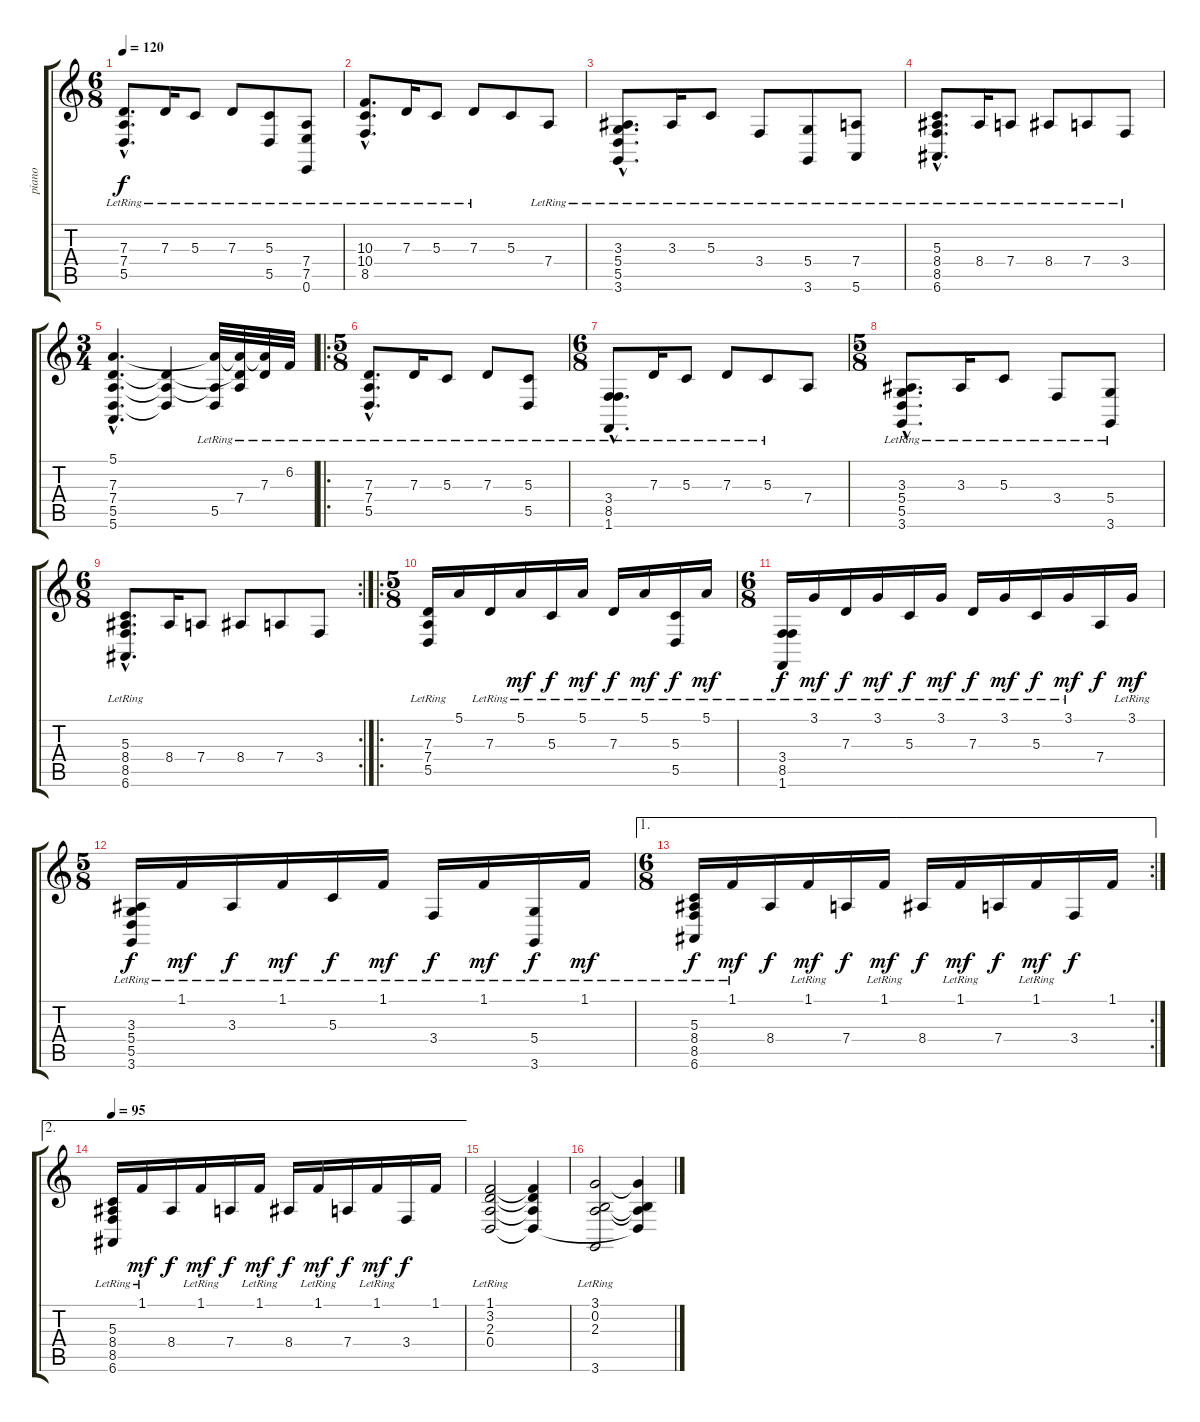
\track ("piano" "piano") {instrument acousticgrandpiano}
\staff {score tabs}
\tuning (E4 B3 G3 D3 A2 E2) {hide}
\ts (6 8)
\tempo 120
\clef g2
\ks c
(7.3{hac lr} 7.4{hac lr} 5.5{hac lr}).8{d dy f instrument acousticgrandpiano} 7.3{lr}.16 5.3{lr}.8 7.3{lr}.8 (5.3 5.5{lr}).8 (7.4{lr} 7.5 0.6).8 |
(10.3{hac lr} 10.4{hac lr} 8.5{hac lr}).8{d} 7.3{lr}.16 5.3{lr}.8 7.3{lr}.8 5.3.8 7.4{lr}.8 |
(3.3{hac lr} 5.4{hac lr} 5.5{hac lr} 3.6{hac lr}).8{d} 3.3{lr}.16 5.3{lr}.8 3.4{lr}.8 (5.4{lr} 3.6{lr}).8 (7.4{lr} 5.6{lr}).8 |
(5.3{hac lr} 8.4{hac lr} 8.5{hac lr} 6.6{hac lr}).8{d} 8.4{lr}.16 7.4{lr}.8 8.4{lr}.8 7.4{lr}.8 3.4{lr}.8 |
\ts (3 4)
(5.1{hac} 7.3{hac} 7.4{hac} 5.5{hac} 5.6{hac}).4{d} (7.3{t} 7.4{t} 5.5{t}).4 (5.1{t} 7.4{t} 5.5{lr}).32 (5.1{t} 7.3{t} 7.4{lr}).32 (5.1{t} 7.3{lr}).32 6.2{lr}.32 |
\ro
\ts (5 8)
(7.3{hac lr} 7.4{hac lr} 5.5{hac lr}).8{d} 7.3{lr}.16 5.3{lr}.8 7.3{lr}.8 (5.3{lr} 5.5).8 |
\ts (6 8)
(3.4{hac lr} 8.5{hac} 1.6{hac lr}).8{d} 7.3{lr}.16 5.3{lr}.8 7.3{lr}.8 5.3{lr}.8 7.4.8 |
\ts (5 8)
(3.3{hac lr} 5.4{hac lr} 5.5{hac lr} 3.6{hac lr}).8{d} 3.3{lr}.16 5.3{lr}.8 3.4{lr}.8 (5.4{lr} 3.6{lr}).8 |
\rc 2
\ts (6 8)
(5.3{hac lr} 8.4{hac lr} 8.5{hac lr} 6.6{hac lr}).8{d} 8.4.16 7.4.8 8.4.8 7.4.8 3.4.8 |
\ro
\ts (5 8)
(7.3{lr} 7.4{lr} 5.5{lr}).16 5.1.16 7.3{lr}.16 5.1{lr}.16{dy mf} 5.3{lr}.16{dy f} 5.1{lr}.16{dy mf} 7.3{lr}.16{dy f} 5.1{lr}.16{dy mf} (5.3{lr} 5.5).16{dy f} 5.1{lr}.16{dy mf} |
\ts (6 8)
(3.4{lr} 8.5 1.6{lr}).16{dy f} 3.1{lr}.16{dy mf} 7.3{lr}.16{dy f} 3.1{lr}.16{dy mf} 5.3{lr}.16{dy f} 3.1{lr}.16{dy mf} 7.3{lr}.16{dy f} 3.1{lr}.16{dy mf} 5.3{lr}.16{dy f} 3.1{lr}.16{dy mf} 7.4.16{dy f} 3.1{lr}.16{dy mf} |
\ts (5 8)
(3.3{lr} 5.4{lr} 5.5{lr} 3.6{lr}).16{dy f} 1.1{lr}.16{dy mf} 3.3{lr}.16{dy f} 1.1{lr}.16{dy mf} 5.3{lr}.16{dy f} 1.1{lr}.16{dy mf} 3.4{lr}.16{dy f} 1.1{lr}.16{dy mf} (5.4{lr} 3.6{lr}).16{dy f} 1.1{lr}.16{dy mf} |
\ae 1
\rc 2
\ts (6 8)
(5.3{lr} 8.4{lr} 8.5{lr} 6.6{lr}).16{dy f} 1.1{lr}.16{dy mf} 8.4.16{dy f} 1.1{lr}.16{dy mf} 7.4.16{dy f} 1.1{lr}.16{dy mf} 8.4.16{dy f} 1.1{lr}.16{dy mf} 7.4.16{dy f} 1.1{lr}.16{dy mf} 3.4.16{dy f} 1.1.16 |
\ae 2
\tempo 95
(5.3{lr} 8.4{lr} 8.5{lr} 6.6{lr}).16 1.1{lr}.16{dy mf} 8.4.16{dy f} 1.1{lr}.16{dy mf} 7.4.16{dy f} 1.1{lr}.16{dy mf} 8.4.16{dy f} 1.1{lr}.16{dy mf} 7.4.16{dy f} 1.1{lr}.16{dy mf} 3.4.16{dy f} 1.1.16 |
(1.1{lr} 3.2{lr} 2.3{lr} 0.4{lr}).2 (1.1{t} 3.2{t} 2.3{t} 0.4{t}).4 |
(3.1{lr} 0.2{lr} 2.3{lr} 3.6).2 (3.1{t} 0.2{t} 2.3{t} 0.4{t}).4
